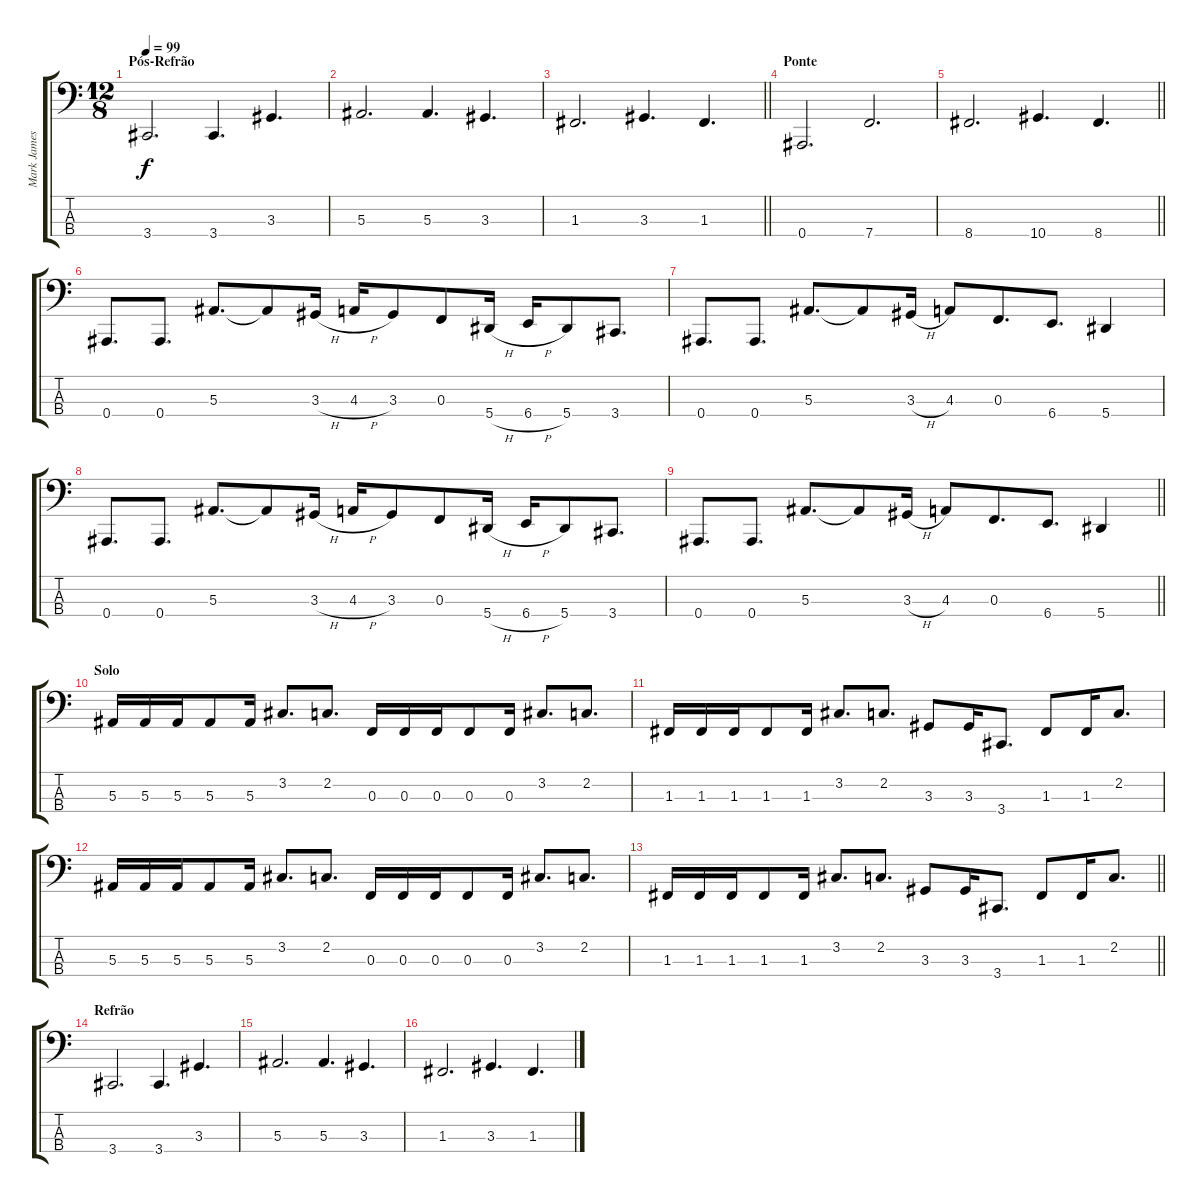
\track ("Mark James" "Mark James") {instrument electricbasspick}
\staff {score tabs}
\tuning (Eb2 Bb1 F1 Bb0) {hide}
\ts (12 8)
\section ("" "Pós-Refrão")
\tempo 99
\clef f4
\ks c
3.4.2{d dy f} 3.4.4{d} 3.3.4{d} |
5.3.2{d} 5.3.4{d} 3.3.4{d} |
\barLineRight lightlight
1.3.2{d} 3.3.4{d} 1.3.4{d} |
\section ("" "Ponte")
0.4.2{d} 7.4.2{d} |
\barLineRight lightlight
8.4.2{d} 10.4.4{d} 8.4.4{d} |
0.4.8{d} 0.4.8{d} 5.3.8{d} 5.3{t}.8 3.3{h}.16 4.3{h}.16 3.3.8 0.3.8 5.4{h}.16 6.4{h}.16 5.4.8 3.4.8{d} |
0.4.8{d} 0.4.8{d} 5.3.8{d} 5.3{t}.8 3.3{h}.16 4.3.8 0.3.8{d} 6.4.8{d} 5.4.4 |
0.4.8{d} 0.4.8{d} 5.3.8{d} 5.3{t}.8 3.3{h}.16 4.3{h}.16 3.3.8 0.3.8 5.4{h}.16 6.4{h}.16 5.4.8 3.4.8{d} |
\barLineRight lightlight
0.4.8{d} 0.4.8{d} 5.3.8{d} 5.3{t}.8 3.3{h}.16 4.3.8 0.3.8{d} 6.4.8{d} 5.4.4 |
\section ("" "Solo")
5.3.16 5.3.16 5.3.16 5.3.8 5.3.16 3.2.8{d} 2.2.8{d} 0.3.16 0.3.16 0.3.16 0.3.8 0.3.16 3.2.8{d} 2.2.8{d} |
1.3.16 1.3.16 1.3.16 1.3.8 1.3.16 3.2.8{d} 2.2.8{d} 3.3.8 3.3.16 3.4.8{d} 1.3.8 1.3.16 2.2.8{d} |
5.3.16 5.3.16 5.3.16 5.3.8 5.3.16 3.2.8{d} 2.2.8{d} 0.3.16 0.3.16 0.3.16 0.3.8 0.3.16 3.2.8{d} 2.2.8{d} |
\barLineRight lightlight
1.3.16 1.3.16 1.3.16 1.3.8 1.3.16 3.2.8{d} 2.2.8{d} 3.3.8 3.3.16 3.4.8{d} 1.3.8 1.3.16 2.2.8{d} |
\section ("" "Refrão")
3.4.2{d} 3.4.4{d} 3.3.4{d} |
5.3.2{d} 5.3.4{d} 3.3.4{d} |
1.3.2{d} 3.3.4{d} 1.3.4{d}
